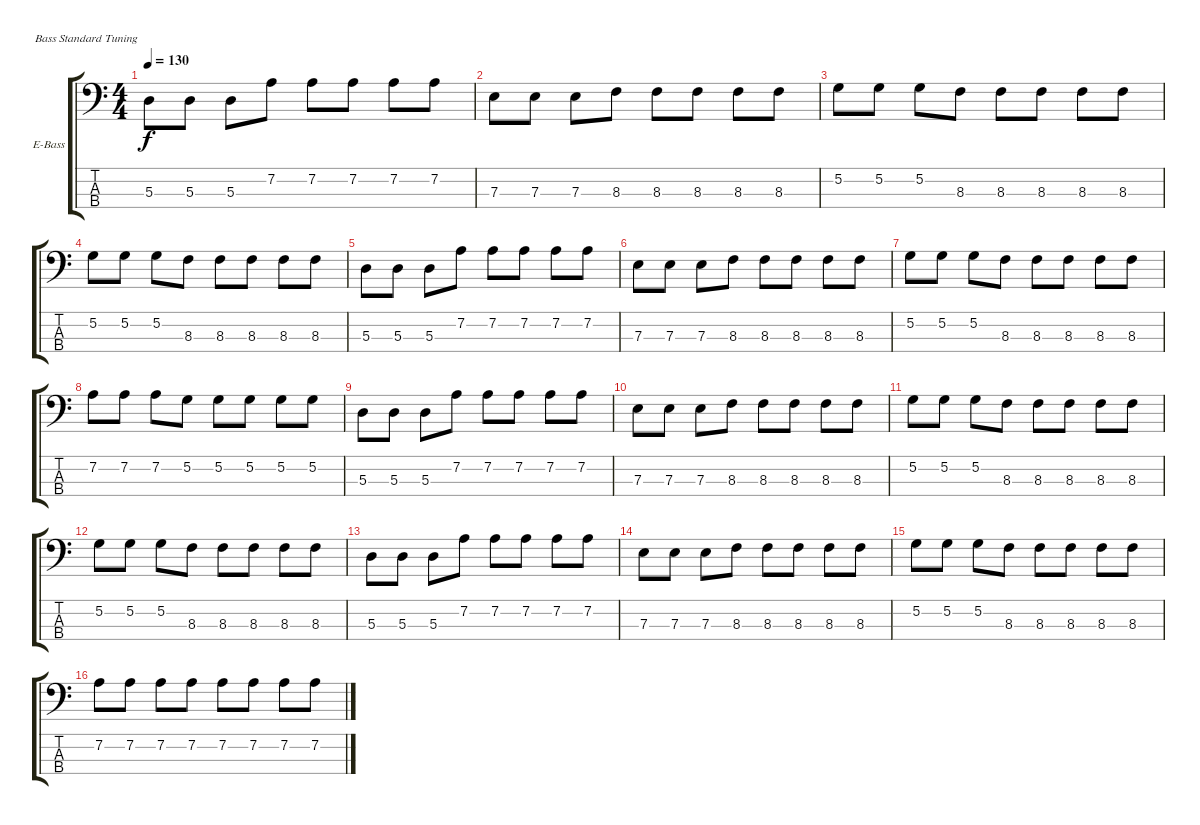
\bracketExtendMode groupsimilarinstruments
\firstSystemTrackNameOrientation horizontal
\otherSystemsTrackNameOrientation horizontal
\track ("Track 2" "E-Bass") {instrument electricbassfinger}
\staff {score tabs}
\tuning (G2 D2 A1 E1)
\ts (4 4)
\tempo 130
\clef f4
\ks c
5.3.8{dy f} 5.3.8 5.3.8 7.2.8 7.2.8 7.2.8 7.2.8 7.2.8 |
7.3.8 7.3.8 7.3.8 8.3.8 8.3.8 8.3.8 8.3.8 8.3.8 |
5.2.8 5.2.8 5.2.8 8.3.8 8.3.8 8.3.8 8.3.8 8.3.8 |
5.2.8 5.2.8 5.2.8 8.3.8 8.3.8 8.3.8 8.3.8 8.3.8 |
5.3.8 5.3.8 5.3.8 7.2.8 7.2.8 7.2.8 7.2.8 7.2.8 |
7.3.8 7.3.8 7.3.8 8.3.8 8.3.8 8.3.8 8.3.8 8.3.8 |
5.2.8 5.2.8 5.2.8 8.3.8 8.3.8 8.3.8 8.3.8 8.3.8 |
7.2.8 7.2.8 7.2.8 5.2.8 5.2.8 5.2.8 5.2.8 5.2.8 |
5.3.8 5.3.8 5.3.8 7.2.8 7.2.8 7.2.8 7.2.8 7.2.8 |
7.3.8 7.3.8 7.3.8 8.3.8 8.3.8 8.3.8 8.3.8 8.3.8 |
5.2.8 5.2.8 5.2.8 8.3.8 8.3.8 8.3.8 8.3.8 8.3.8 |
5.2.8 5.2.8 5.2.8 8.3.8 8.3.8 8.3.8 8.3.8 8.3.8 |
5.3.8 5.3.8 5.3.8 7.2.8 7.2.8 7.2.8 7.2.8 7.2.8 |
7.3.8 7.3.8 7.3.8 8.3.8 8.3.8 8.3.8 8.3.8 8.3.8 |
5.2.8 5.2.8 5.2.8 8.3.8 8.3.8 8.3.8 8.3.8 8.3.8 |
7.2.8 7.2.8 7.2.8 7.2.8 7.2.8 7.2.8 7.2.8 7.2.8
